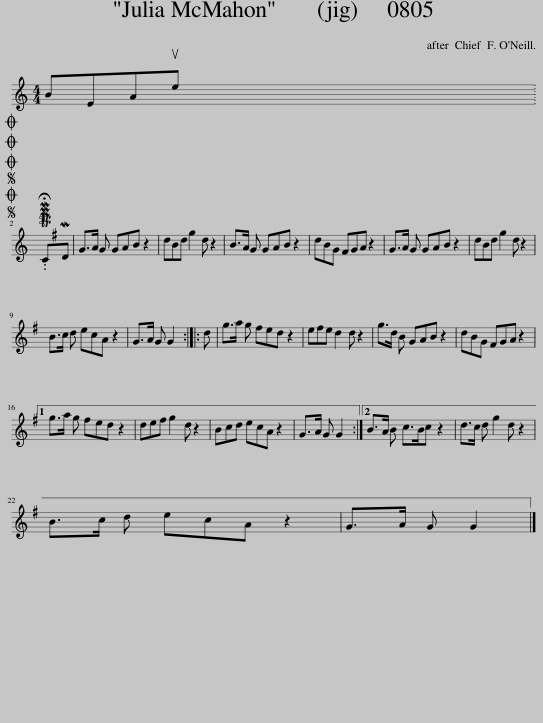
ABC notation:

X:1
L:1/8
M:4/4
I:linebreak $
K:C
V:1 treble
V:1
 BEAue x2002 |$SOSOOO .!fermata!PMTCMD | G>A G GAB z2 | dBd g2 d z2 | B>A G GAB z2 | %5
 dBG ^FGA z2 | G>A G GAB z2 | dBd g2 d z2 |$ B>c d ecA z2 | G>A G G2 :: %10
 d | g>a g ^fed z2 | e^fe d2 d z2 | g>d B GAB z2 | dBG ^FGA z2 |1$ %15
 g>a g ^fed z2 | de^f g2 d z2 | Bcd ecA z2 | G>A G G2 :|2 B>A B c>Bc z2 | %20
 d>c d g2 d z2 |$ B>c d ecA z2 | G>A G G2 |] %23
